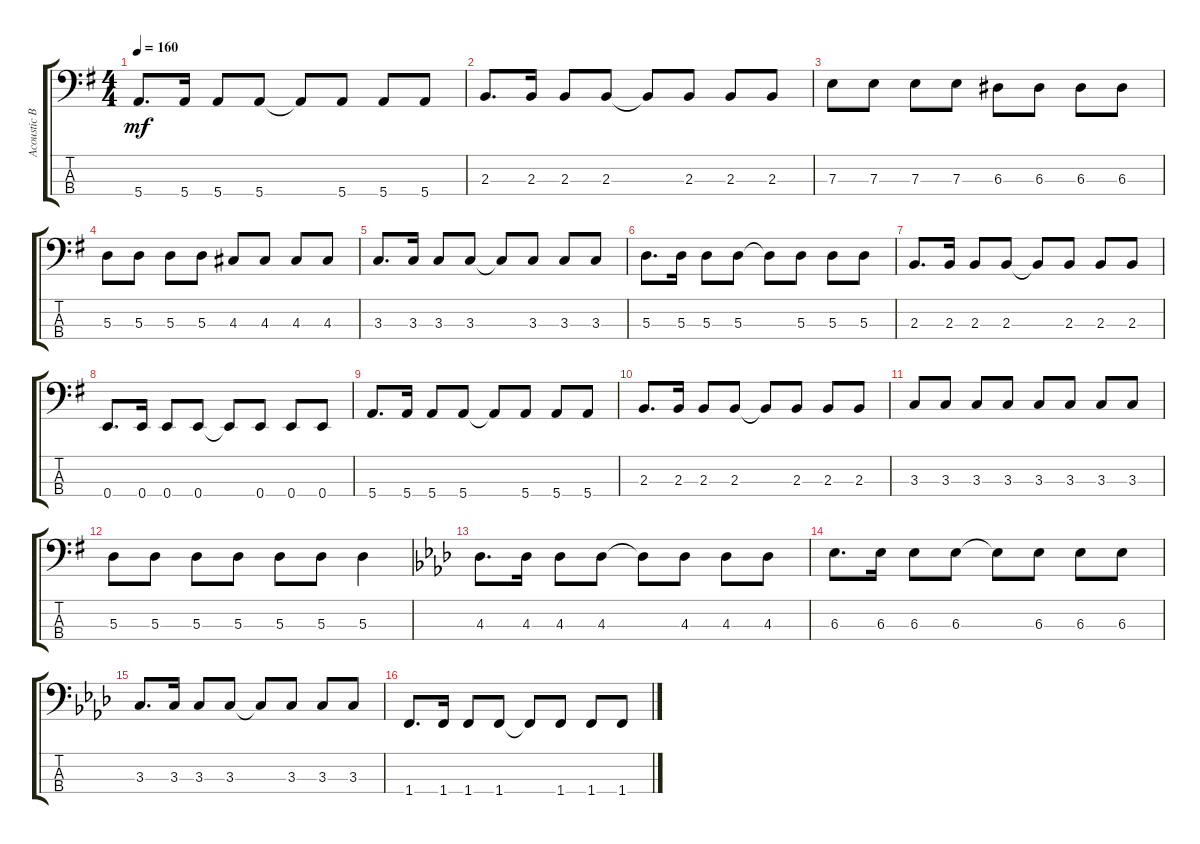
\track ("Acoustic Bass" "Acoustic B") {instrument slapbass1}
\staff {score tabs}
\tuning (G2 D2 A1 E1) {hide}
\ts (4 4)
\tempo 160
\clef f4
\ks g
5.4.8{d dy mf} 5.4.16 5.4.8 5.4.8 5.4{t}.8 5.4.8 5.4.8 5.4.8 |
2.3.8{d} 2.3.16 2.3.8 2.3.8 2.3{t}.8 2.3.8 2.3.8 2.3.8 |
7.3.8 7.3.8 7.3.8 7.3.8 6.3.8 6.3.8 6.3.8 6.3.8 |
5.3.8 5.3.8 5.3.8 5.3.8 4.3.8 4.3.8 4.3.8 4.3.8 |
3.3.8{d} 3.3.16 3.3.8 3.3.8 3.3{t}.8 3.3.8 3.3.8 3.3.8 |
5.3.8{d} 5.3.16 5.3.8 5.3.8 5.3{t}.8 5.3.8 5.3.8 5.3.8 |
2.3.8{d} 2.3.16 2.3.8 2.3.8 2.3{t}.8 2.3.8 2.3.8 2.3.8 |
0.4.8{d} 0.4.16 0.4.8 0.4.8 0.4{t}.8 0.4.8 0.4.8 0.4.8 |
5.4.8{d} 5.4.16 5.4.8 5.4.8 5.4{t}.8 5.4.8 5.4.8 5.4.8 |
2.3.8{d} 2.3.16 2.3.8 2.3.8 2.3{t}.8 2.3.8 2.3.8 2.3.8 |
3.3.8 3.3.8 3.3.8 3.3.8 3.3.8 3.3.8 3.3.8 3.3.8 |
5.3.8 5.3.8 5.3.8 5.3.8 5.3.8 5.3.8 5.3.4 |
\ks ab
4.3.8{d} 4.3.16 4.3.8 4.3.8 4.3{t}.8 4.3.8 4.3.8 4.3.8 |
6.3.8{d} 6.3.16 6.3.8 6.3.8 6.3{t}.8 6.3.8 6.3.8 6.3.8 |
3.3.8{d} 3.3.16 3.3.8 3.3.8 3.3{t}.8 3.3.8 3.3.8 3.3.8 |
1.4.8{d} 1.4.16 1.4.8 1.4.8 1.4{t}.8 1.4.8 1.4.8 1.4.8
